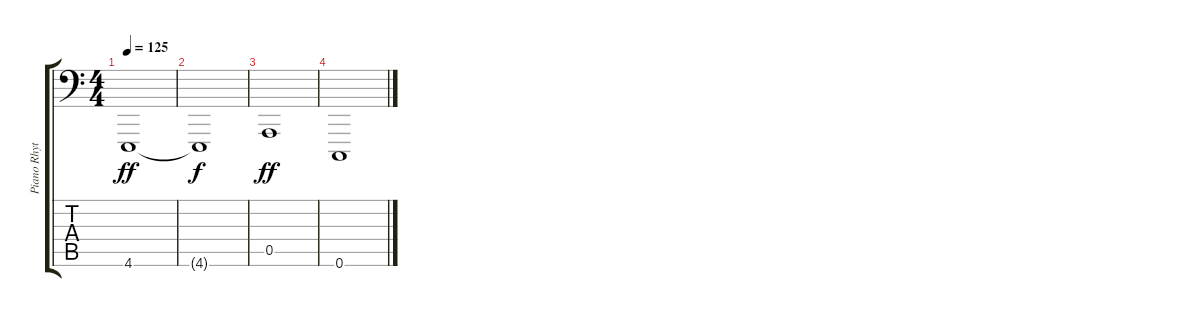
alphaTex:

\track ("Piano Rhythm" "Piano Rhyt") {instrument electricgrandpiano}
\staff {score tabs}
\tuning (E3 B2 G2 D2 A1 C1) {hide}
\ts (4 4)
\tempo 125
\clef f4
\ks c
4.6.1{dy ff} |
4.6{t}.1{dy f} |
0.5.1{dy ff} |
0.6.1
